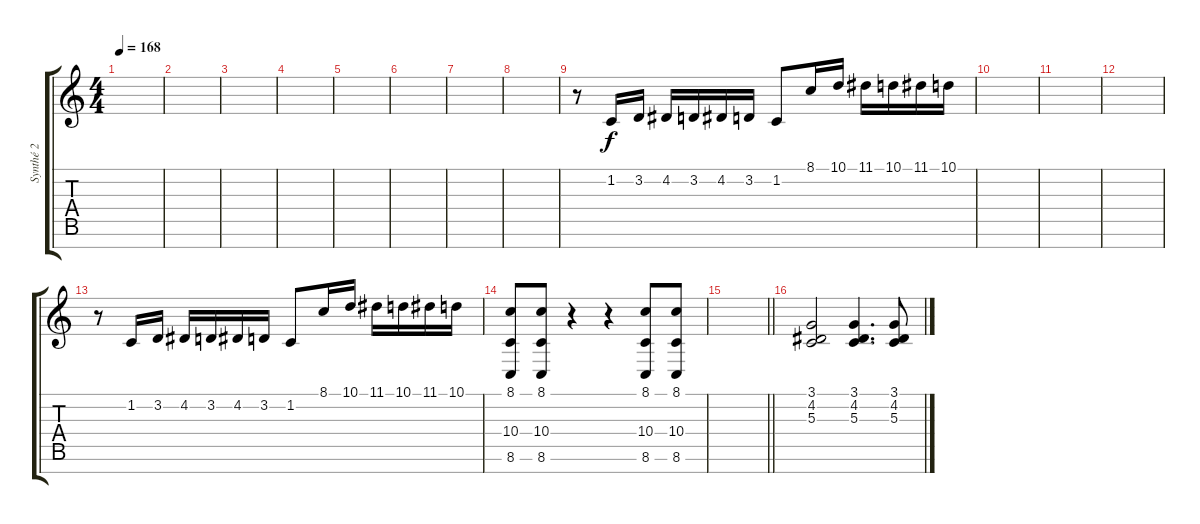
\track ("Synthé 2" "Synthé 2") {instrument acousticgrandpiano}
\staff {score tabs}
\tuning (E4 B3 G3 D3 A2 E2 B1) {hide}
\ts (4 4)
\tempo 168
\clef g2
\ks c
|
|
|
|
|
|
|
|
r.8{instrument harpsichord} 1.2.16 3.2.16 4.2.16 3.2.16 4.2.16 3.2.16 1.2.8 8.1.16 10.1.16 11.1.16 10.1.16 11.1.16 10.1.16 |
|
|
|
r.8 1.2.16 3.2.16 4.2.16 3.2.16 4.2.16 3.2.16 1.2.8 8.1.16 10.1.16 11.1.16 10.1.16 11.1.16 10.1.16 |
(8.1 10.4 8.6).8 (8.1 10.4 8.6).8 r.4 r.4 (8.1 10.4 8.6).8 (8.1 10.4 8.6).8 |
\barLineRight lightlight
|
(3.1 4.2 5.3).2{volume 13 instrument choiraahs} (3.1 4.2 5.3).4{d} (3.1 4.2 5.3).8
